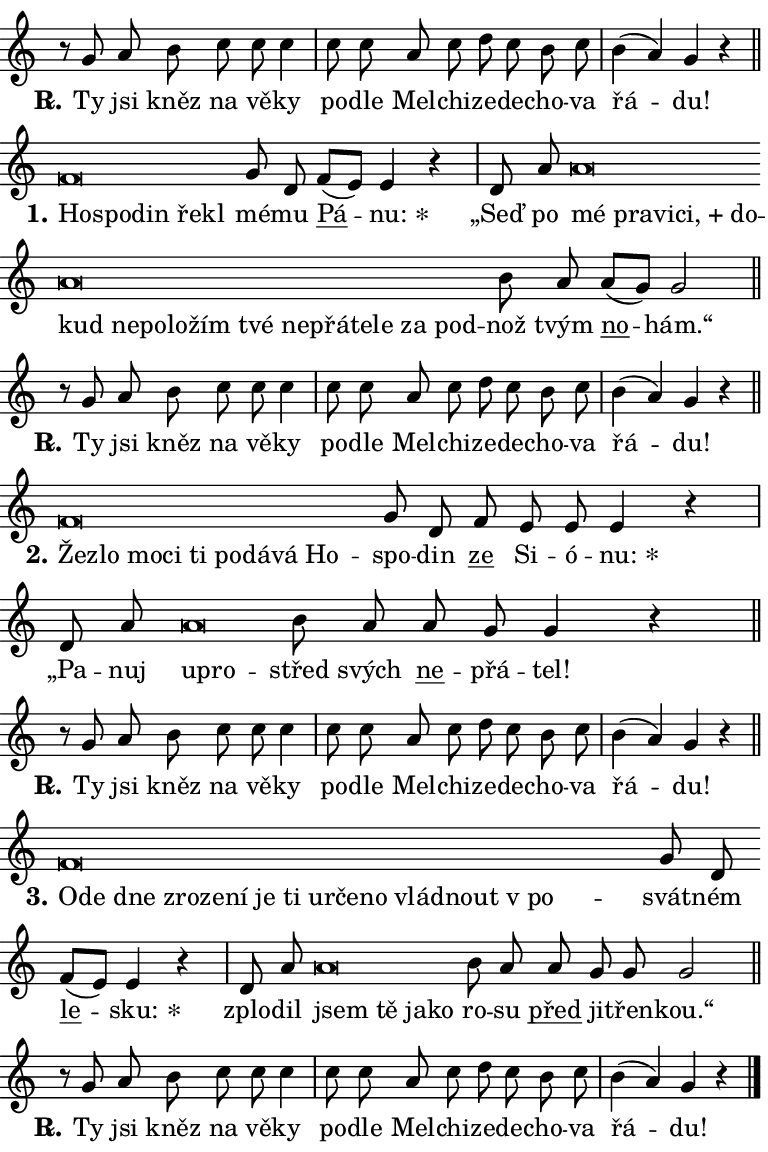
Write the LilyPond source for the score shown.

\version "2.24.0"
\header { tagline = "" }
\paper {
  indent = 0\cm
  top-margin = 0\cm
  right-margin = 0.13\cm % to fit lyric hyphens
  bottom-margin = 0\cm
  left-margin = 0\cm
  paper-width = 13\cm
  page-breaking = #ly:one-page-breaking
  system-system-spacing.basic-distance = #11
  score-system-spacing.basic-distance = #11
  ragged-last = ##f
}


%% Author: Thomas Morley
%% https://lists.gnu.org/archive/html/lilypond-user/2020-05/msg00002.html
#(define (line-position grob)
"Returns position of @var[grob} in current system:
   @code{'start}, if at first time-step
   @code{'end}, if at last time-step
   @code{'middle} otherwise
"
  (let* ((col (ly:item-get-column grob))
         (ln (ly:grob-object col 'left-neighbor))
         (rn (ly:grob-object col 'right-neighbor))
         (col-to-check-left (if (ly:grob? ln) ln col))
         (col-to-check-right (if (ly:grob? rn) rn col))
         (break-dir-left
           (and
             (ly:grob-property col-to-check-left 'non-musical #f)
             (ly:item-break-dir col-to-check-left)))
         (break-dir-right
           (and
             (ly:grob-property col-to-check-right 'non-musical #f)
             (ly:item-break-dir col-to-check-right))))
        (cond ((eqv? 1 break-dir-left) 'start)
              ((eqv? -1 break-dir-right) 'end)
              (else 'middle))))

#(define (tranparent-at-line-position vctor)
  (lambda (grob)
  "Relying on @code{line-position} select the relevant enry from @var{vctor}.
Used to determine transparency,"
    (case (line-position grob)
      ((end) (not (vector-ref vctor 0)))
      ((middle) (not (vector-ref vctor 1)))
      ((start) (not (vector-ref vctor 2))))))

noteHeadBreakVisibility =
#(define-music-function (break-visibility)(vector?)
"Makes @code{NoteHead}s transparent relying on @var{break-visibility}"
#{
  \override NoteHead.transparent =
    #(tranparent-at-line-position break-visibility)
#})

#(define delete-ledgers-for-transparent-note-heads
  (lambda (grob)
    "Reads whether a @code{NoteHead} is transparent.
If so this @code{NoteHead} is removed from @code{'note-heads} from
@var{grob}, which is supposed to be @code{LedgerLineSpanner}.
As a result ledgers are not printed for this @code{NoteHead}"
    (let* ((nhds-array (ly:grob-object grob 'note-heads))
           (nhds-list
             (if (ly:grob-array? nhds-array)
                 (ly:grob-array->list nhds-array)
                 '()))
           ;; Relies on the transparent-property being done before
           ;; Staff.LedgerLineSpanner.after-line-breaking is executed.
           ;; This is fragile ...
           (to-keep
             (remove
               (lambda (nhd)
                 (ly:grob-property nhd 'transparent #f))
               nhds-list)))
      ;; TODO find a better method to iterate over grob-arrays, similiar
      ;; to filter/remove etc for lists
      ;; For now rebuilt from scratch
      (set! (ly:grob-object grob 'note-heads)  '())
      (for-each
        (lambda (nhd)
          (ly:pointer-group-interface::add-grob grob 'note-heads nhd))
        to-keep))))

squashNotes = {
  \override NoteHead.X-extent = #'(-0.2 . 0.2)
  \override NoteHead.Y-extent = #'(-0.75 . 0)
  \override NoteHead.stencil =
    #(lambda (grob)
       (let ((pos (ly:grob-property grob 'staff-position)))
         (begin
           (if (< pos -7) (display "ERROR: Lower brevis then expected\n") (display ""))
           (if (<= pos -6) ly:text-interface::print ly:note-head::print))))
}
unSquashNotes = {
  \revert NoteHead.X-extent
  \revert NoteHead.Y-extent
  \revert NoteHead.stencil
}

hideNotes = \noteHeadBreakVisibility #begin-of-line-visible
unHideNotes = \noteHeadBreakVisibility #all-visible

% work-around for resetting accidentals
% https://lilypond.org/doc/v2.23/Documentation/notation/displaying-rhythms#unmetered-music
cadenzaMeasure = {
  \cadenzaOff
  \partial 1024 s1024
  \cadenzaOn
}

#(define-markup-command (accent layout props text) (markup?)
  "Underline accented syllable"
  (interpret-markup layout props
    #{\markup \override #'(offset . 4.3) \underline { #text }#}))

responsum = \markup \concat {
  "R" \hspace #-1.05 \path #0.1 #'((moveto 0 0.07) (lineto 0.9 0.8)) \hspace #0.05 "."
}

spaceSize = #0.6828661417322834 % exact space size for TeX Gyre Schola

\layout {
  \context {
    \Staff
    \remove "Time_signature_engraver"
    \override LedgerLineSpanner.after-line-breaking = #delete-ledgers-for-transparent-note-heads
  }
  \context {
    \Lyrics {
      \override LyricSpace.minimum-distance = \spaceSize
      \override LyricText.font-name = #"TeX Gyre Schola"
      \override LyricText.font-size = 1
      \override StanzaNumber.font-name = #"TeX Gyre Schola Bold"
      \override StanzaNumber.font-size = 1
    }
  }
  \context {
    \Score 
    \override NoteHead.text =
      #(lambda (grob) 
        (let ((pos (ly:grob-property grob 'staff-position)))
          #{\markup {
            \combine
              \halign #-0.55 \raise #(if (= pos -6) 0 0.5) \override #'(thickness . 2) \draw-line #'(3.2 . 0)
              \musicglyph "noteheads.sM1"
          }#}))
  }
}

% magnetic-lyrics.ily
%
%   written by
%     Jean Abou Samra <jean@abou-samra.fr>
%     Werner Lemberg <wl@gnu.org>
%
%   adapted by
%     Jiri Hon <jiri.hon@gmail.com>
%
% Version 2022-Apr-15

% https://www.mail-archive.com/lilypond-user@gnu.org/msg149350.html

#(define (Left_hyphen_pointer_engraver context)
   "Collect syllable-hyphen-syllable occurrences in lyrics and store
them in properties.  This engraver only looks to the left.  For
example, if the lyrics input is @code{foo -- bar}, it does the
following.

@itemize @bullet
@item
Set the @code{text} property of the @code{LyricHyphen} grob between
@q{foo} and @q{bar} to @code{foo}.

@item
Set the @code{left-hyphen} property of the @code{LyricText} grob with
text @q{foo} to the @code{LyricHyphen} grob between @q{foo} and
@q{bar}.
@end itemize

Use this auxiliary engraver in combination with the
@code{lyric-@/text::@/apply-@/magnetic-@/offset!} hook."
   (let ((hyphen #f)
         (text #f))
     (make-engraver
      (acknowledgers
       ((lyric-syllable-interface engraver grob source-engraver)
        (set! text grob)))
      (end-acknowledgers
       ((lyric-hyphen-interface engraver grob source-engraver)
        ;(when (not (grob::has-interface grob 'lyric-space-interface))
          (set! hyphen grob)));)
      ((stop-translation-timestep engraver)
       (when (and text hyphen)
         (ly:grob-set-object! text 'left-hyphen hyphen))
       (set! text #f)
       (set! hyphen #f)))))

#(define (lyric-text::apply-magnetic-offset! grob)
   "If the space between two syllables is less than the value in
property @code{LyricText@/.details@/.squash-threshold}, move the right
syllable to the left so that it gets concatenated with the left
syllable.

Use this function as a hook for
@code{LyricText@/.after-@/line-@/breaking} if the
@code{Left_@/hyphen_@/pointer_@/engraver} is active."
   (let ((hyphen (ly:grob-object grob 'left-hyphen #f)))
     (when hyphen
       (let ((left-text (ly:spanner-bound hyphen LEFT)))
         (when (grob::has-interface left-text 'lyric-syllable-interface)
           (let* ((common (ly:grob-common-refpoint grob left-text X))
                  (this-x-ext (ly:grob-extent grob common X))
                  (left-x-ext
                   (begin
                     ;; Trigger magnetism for left-text.
                     (ly:grob-property left-text 'after-line-breaking)
                     (ly:grob-extent left-text common X)))
                  ;; `delta` is the gap width between two syllables.
                  (delta (- (interval-start this-x-ext)
                            (interval-end left-x-ext)))
                  (details (ly:grob-property grob 'details))
                  (threshold (assoc-get 'squash-threshold details 0.2)))
             (when (< delta threshold)
               (let* (;; We have to manipulate the input text so that
                      ;; ligatures crossing syllable boundaries are not
                      ;; disabled.  For languages based on the Latin
                      ;; script this is essentially a beautification.
                      ;; However, for non-Western scripts it can be a
                      ;; necessity.
                      (lt (ly:grob-property left-text 'text))
                      (rt (ly:grob-property grob 'text))
                      (is-space (grob::has-interface hyphen 'lyric-space-interface))
                      (space (if is-space " " ""))
                      (extra-delta (if is-space spaceSize 0))
                      ;; Append new syllable.
                      (ltrt-space (if (and (string? lt) (string? rt))
                                (string-append lt space rt)
                                (make-concat-markup (list lt space rt))))
                      ;; Right-align `ltrt` to the right side.
                      (ltrt-space-markup (grob-interpret-markup
                               grob
                               (make-translate-markup
                                (cons (interval-length this-x-ext) 0)
                                (make-right-align-markup ltrt-space)))))
                 (begin
                   ;; Don't print `left-text`.
                   (ly:grob-set-property! left-text 'stencil #f)
                   ;; Set text and stencil (which holds all collected
                   ;; syllables so far) and shift it to the left.
                   (ly:grob-set-property! grob 'text ltrt-space)
                   (ly:grob-set-property! grob 'stencil ltrt-space-markup)
                   (ly:grob-translate-axis! grob (- (- delta extra-delta)) X))))))))))


#(define (lyric-hyphen::displace-bounds-first grob)
   ;; Make very sure this callback isn't triggered too early.
   (let ((left (ly:spanner-bound grob LEFT))
         (right (ly:spanner-bound grob RIGHT)))
     (ly:grob-property left 'after-line-breaking)
     (ly:grob-property right 'after-line-breaking)
     (ly:lyric-hyphen::print grob)))

squashThreshold = #0.4

\layout {
  \context {
    \Lyrics
    \consists #Left_hyphen_pointer_engraver
    \override LyricText.after-line-breaking =
      #lyric-text::apply-magnetic-offset!
    \override LyricHyphen.stencil = #lyric-hyphen::displace-bounds-first
    \override LyricText.details.squash-threshold = \squashThreshold
    \override LyricHyphen.minimum-distance = 0
    \override LyricHyphen.minimum-length = \squashThreshold
  }
}

squashText = \override LyricText.details.squash-threshold = 9999
unSquashText = \override LyricText.details.squash-threshold = \squashThreshold

leftText = \override LyricText.self-alignment-X = #LEFT
unLeftText = \revert LyricText.self-alignment-X

starOffset = #(lambda (grob) 
                (let ((x_offset (ly:self-alignment-interface::aligned-on-x-parent grob)))
                  (if (= x_offset 0) 0 (+ x_offset 1.2))))

star = #(define-music-function (syllable)(string?)
"Append star separator at the end of a syllable"
#{
  \once \override LyricText.X-offset = #starOffset
  \lyricmode { \markup {
    #syllable
    \override #'((font-name . "TeX Gyre Schola Bold")) \hspace #0.2 \lower #0.65 \larger "*"
  } }
#})

starAccent = #(define-music-function (syllable)(string?)
"Append star separator at the end of a syllable and make accent"
#{
  \once \override LyricText.X-offset = #starOffset
  \lyricmode { \markup {
    \accent #syllable
    \override #'((font-name . "TeX Gyre Schola Bold")) \hspace #0.2 \lower #0.65 \larger "*"
  } }
#})

breath = #(define-music-function (syllable)(string?)
"Append breathing indicator at the end of a syllable"
#{
  \lyricmode { \markup { #syllable "+" } }
#})

optionalBreath = #(define-music-function (syllable)(string?)
"Append optional breathing indicator at the end of a syllable"
#{
  \lyricmode { \markup { #syllable "(+)" } }
#})


\score {
    <<
        \new Voice = "melody" { \cadenzaOn \key c \major \relative { r8 g' a b c c c4 \cadenzaMeasure \bar "|" c8 c a c \bar "" d c b c \cadenzaMeasure \bar "|" b4( a) g r \cadenzaMeasure \bar "||" \break } }
        \new Lyrics \lyricsto "melody" { \lyricmode { \set stanza = \responsum
Ty jsi kněz na vě -- ky po -- dle Mel -- chi -- ze -- de -- cho -- va řá -- du! } }
    >>
    \layout {}
}

\score {
    <<
        \new Voice = "melody" { \cadenzaOn \key c \major \relative { \squashNotes f'\breve*1/16 \hideNotes \breve*1/16 \bar "" \breve*1/16 \bar "" \breve*1/16 \breve*1/16 \bar "" \unHideNotes \unSquashNotes g8 d \bar "" f[( e)] e4 r \cadenzaMeasure \bar "|" d8 a' \bar "" \squashNotes a\breve*1/16 \hideNotes \breve*1/16 \bar "" \breve*1/16 \bar "" \breve*1/16 \bar "" \breve*1/16 \bar "" \breve*1/16 \bar "" \breve*1/16 \bar "" \breve*1/16 \bar "" \breve*1/16 \bar "" \breve*1/16 \bar "" \breve*1/16 \bar "" \breve*1/16 \bar "" \breve*1/16 \bar "" \breve*1/16 \bar "" \breve*1/16 \bar "" \breve*1/16 \breve*1/16 \bar "" \unHideNotes \unSquashNotes b8 a \bar "" a[( g)] g2 \cadenzaMeasure \bar "||" \break } }
        \new Lyrics \lyricsto "melody" { \lyricmode { \set stanza = "1."
\leftText Ho -- \squashText spo -- din ře -- kl \unLeftText \unSquashText mé -- mu \markup \accent Pá -- \star nu: „Seď po \leftText mé \squashText pra -- vi -- \breath "ci," do -- kud ne -- po -- lo -- žím tvé ne -- přá -- te -- le za pod -- \unLeftText \unSquashText nož tvým \markup \accent no -- hám.“ } }
    >>
    \layout {}
}

\score {
    <<
        \new Voice = "melody" { \cadenzaOn \key c \major \relative { r8 g' a b c c c4 \cadenzaMeasure \bar "|" c8 c a c \bar "" d c b c \cadenzaMeasure \bar "|" b4( a) g r \cadenzaMeasure \bar "||" \break } }
        \new Lyrics \lyricsto "melody" { \lyricmode { \set stanza = \responsum
Ty jsi kněz na vě -- ky po -- dle Mel -- chi -- ze -- de -- cho -- va řá -- du! } }
    >>
    \layout {}
}

\score {
    <<
        \new Voice = "melody" { \cadenzaOn \key c \major \relative { \squashNotes f'\breve*1/16 \hideNotes \breve*1/16 \bar "" \breve*1/16 \bar "" \breve*1/16 \bar "" \breve*1/16 \bar "" \breve*1/16 \bar "" \breve*1/16 \bar "" \breve*1/16 \breve*1/16 \bar "" \unHideNotes \unSquashNotes g8 d \bar "" f e e e4 r \cadenzaMeasure \bar "|" d8 a' \bar "" \squashNotes a\breve*1/16 \hideNotes \breve*1/16 \bar "" \unHideNotes \unSquashNotes b8 a \bar "" a g g4 r \cadenzaMeasure \bar "||" \break } }
        \new Lyrics \lyricsto "melody" { \lyricmode { \set stanza = "2."
\leftText Žez -- \squashText lo mo -- ci ti po -- dá -- vá Ho -- \unLeftText \unSquashText spo -- din \markup \accent ze Si -- ó -- \star nu: „Pa -- nuj \leftText u -- \squashText pro -- \unLeftText \unSquashText střed svých \markup \accent ne -- přá -- tel! } }
    >>
    \layout {}
}

\score {
    <<
        \new Voice = "melody" { \cadenzaOn \key c \major \relative { r8 g' a b c c c4 \cadenzaMeasure \bar "|" c8 c a c \bar "" d c b c \cadenzaMeasure \bar "|" b4( a) g r \cadenzaMeasure \bar "||" \break } }
        \new Lyrics \lyricsto "melody" { \lyricmode { \set stanza = \responsum
Ty jsi kněz na vě -- ky po -- dle Mel -- chi -- ze -- de -- cho -- va řá -- du! } }
    >>
    \layout {}
}

\score {
    <<
        \new Voice = "melody" { \cadenzaOn \key c \major \relative { \squashNotes f'\breve*1/16 \hideNotes \breve*1/16 \bar "" \breve*1/16 \bar "" \breve*1/16 \bar "" \breve*1/16 \bar "" \breve*1/16 \bar "" \breve*1/16 \bar "" \breve*1/16 \bar "" \breve*1/16 \bar "" \breve*1/16 \bar "" \breve*1/16 \bar "" \breve*1/16 \bar "" \breve*1/16 \breve*1/16 \bar "" \unHideNotes \unSquashNotes g8 d \bar "" f[( e)] e4 r \cadenzaMeasure \bar "|" d8 a' \bar "" \squashNotes a\breve*1/16 \hideNotes \breve*1/16 \bar "" \breve*1/16 \breve*1/16 \bar "" \unHideNotes \unSquashNotes b8 a \bar "" a g g g2 \cadenzaMeasure \bar "||" \break } }
        \new Lyrics \lyricsto "melody" { \lyricmode { \set stanza = "3."
\leftText O -- \squashText de dne zro -- ze -- ní je ti ur -- če -- no vlád -- nout "v po" -- \unLeftText \unSquashText svát -- ném \markup \accent le -- \star sku: zplo -- dil \leftText jsem \squashText tě ja -- ko \unLeftText \unSquashText ro -- su \markup \accent před ji -- třen -- kou.“ } }
    >>
    \layout {}
}

\score {
    <<
        \new Voice = "melody" { \cadenzaOn \key c \major \relative { r8 g' a b c c c4 \cadenzaMeasure \bar "|" c8 c a c \bar "" d c b c \cadenzaMeasure \bar "|" b4( a) g r \cadenzaMeasure \bar "||" \break } \bar "|." }
        \new Lyrics \lyricsto "melody" { \lyricmode { \set stanza = \responsum
Ty jsi kněz na vě -- ky po -- dle Mel -- chi -- ze -- de -- cho -- va řá -- du! } }
    >>
    \layout {}
}
